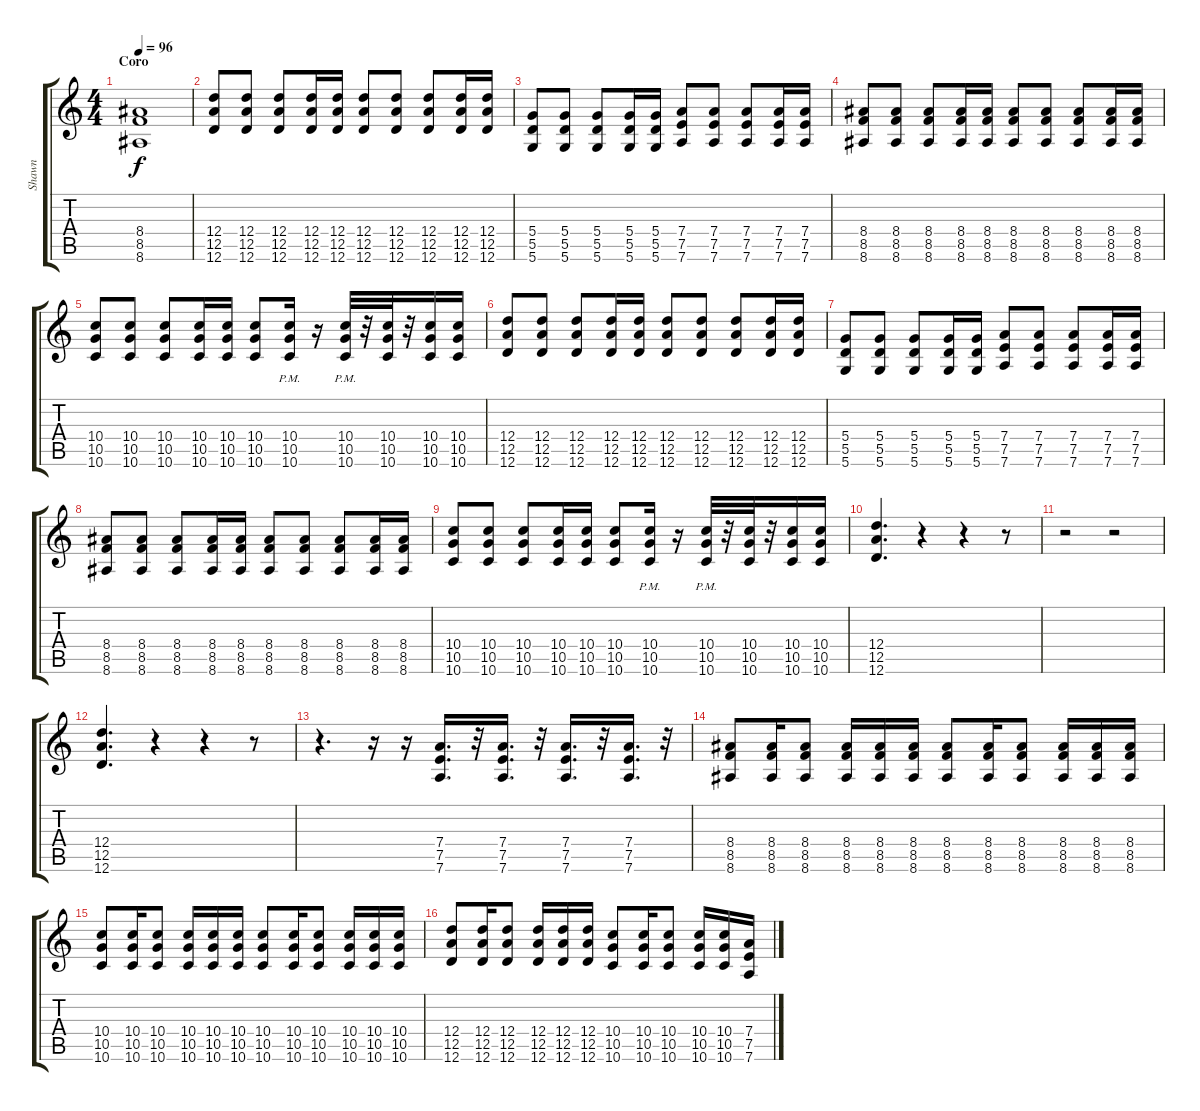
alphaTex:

\track ("Shawn" "Shawn") {instrument distortionguitar}
\staff {score tabs}
\tuning (E4 B3 G3 D3 A2 D2) {hide}
\ts (4 4)
\section ("" "Coro")
\tempo 96
\clef g2
\ks c
(8.4{t} 8.5{t} 8.6{t}).1{dy f} |
(12.4 12.5 12.6).8 (12.4 12.5 12.6).8 (12.4 12.5 12.6).8 (12.4 12.5 12.6).16 (12.4 12.5 12.6).16 (12.4 12.5 12.6).8 (12.4 12.5 12.6).8 (12.4 12.5 12.6).8 (12.4 12.5 12.6).16 (12.4 12.5 12.6).16 |
(5.4 5.5 5.6).8 (5.4 5.5 5.6).8 (5.4 5.5 5.6).8 (5.4 5.5 5.6).16 (5.4 5.5 5.6).16 (7.4 7.5 7.6).8 (7.4 7.5 7.6).8 (7.4 7.5 7.6).8 (7.4 7.5 7.6).16 (7.4 7.5 7.6).16 |
(8.4 8.5 8.6).8 (8.4 8.5 8.6).8 (8.4 8.5 8.6).8 (8.4 8.5 8.6).16 (8.4 8.5 8.6).16 (8.4 8.5 8.6).8 (8.4 8.5 8.6).8 (8.4 8.5 8.6).8 (8.4 8.5 8.6).16 (8.4 8.5 8.6).16 |
(10.4 10.5 10.6).8 (10.4 10.5 10.6).8 (10.4 10.5 10.6).8 (10.4 10.5 10.6).16 (10.4 10.5 10.6).16 (10.4 10.5 10.6).8 (10.4 10.5 10.6{pm}).16 r.16 (10.4 10.5 10.6{pm}).32 r.32 (10.4 10.5 10.6).32 r.32 (10.4 10.5 10.6).16 (10.4 10.5 10.6).16 |
(12.4 12.5 12.6).8 (12.4 12.5 12.6).8 (12.4 12.5 12.6).8 (12.4 12.5 12.6).16 (12.4 12.5 12.6).16 (12.4 12.5 12.6).8 (12.4 12.5 12.6).8 (12.4 12.5 12.6).8 (12.4 12.5 12.6).16 (12.4 12.5 12.6).16 |
(5.4 5.5 5.6).8 (5.4 5.5 5.6).8 (5.4 5.5 5.6).8 (5.4 5.5 5.6).16 (5.4 5.5 5.6).16 (7.4 7.5 7.6).8 (7.4 7.5 7.6).8 (7.4 7.5 7.6).8 (7.4 7.5 7.6).16 (7.4 7.5 7.6).16 |
(8.4 8.5 8.6).8 (8.4 8.5 8.6).8 (8.4 8.5 8.6).8 (8.4 8.5 8.6).16 (8.4 8.5 8.6).16 (8.4 8.5 8.6).8 (8.4 8.5 8.6).8 (8.4 8.5 8.6).8 (8.4 8.5 8.6).16 (8.4 8.5 8.6).16 |
(10.4 10.5 10.6).8 (10.4 10.5 10.6).8 (10.4 10.5 10.6).8 (10.4 10.5 10.6).16 (10.4 10.5 10.6).16 (10.4 10.5 10.6).8 (10.4 10.5 10.6{pm}).16 r.16 (10.4 10.5 10.6{pm}).32 r.32 (10.4 10.5 10.6).32 r.32 (10.4 10.5 10.6).16 (10.4 10.5 10.6).16 |
(12.4 12.5 12.6).4{d} r.4 r.4 r.8 |
r.2 r.2 |
(12.4 12.5 12.6).4{d} r.4 r.4 r.8 |
r.4{d} r.16 r.16 (7.4 7.5 7.6).16{d} r.32 (7.4 7.5 7.6).16{d} r.32 (7.4 7.5 7.6).16{d} r.32 (7.4 7.5 7.6).16{d} r.32 |
(8.4 8.5 8.6).8 (8.4 8.5 8.6).16 (8.4 8.5 8.6).8 (8.4 8.5 8.6).16 (8.4 8.5 8.6).16 (8.4 8.5 8.6).16 (8.4 8.5 8.6).8 (8.4 8.5 8.6).16 (8.4 8.5 8.6).8 (8.4 8.5 8.6).16 (8.4 8.5 8.6).16 (8.4 8.5 8.6).16 |
(10.4 10.5 10.6).8 (10.4 10.5 10.6).16 (10.4 10.5 10.6).8 (10.4 10.5 10.6).16 (10.4 10.5 10.6).16 (10.4 10.5 10.6).16 (10.4 10.5 10.6).8 (10.4 10.5 10.6).16 (10.4 10.5 10.6).8 (10.4 10.5 10.6).16 (10.4 10.5 10.6).16 (10.4 10.5 10.6).16 |
(12.4 12.5 12.6).8 (12.4 12.5 12.6).16 (12.4 12.5 12.6).8 (12.4 12.5 12.6).16 (12.4 12.5 12.6).16 (12.4 12.5 12.6).16 (10.4 10.5 10.6).8 (10.4 10.5 10.6).16 (10.4 10.5 10.6).8 (10.4 10.5 10.6).16 (10.4 10.5 10.6).16 (7.4 7.5 7.6).16
